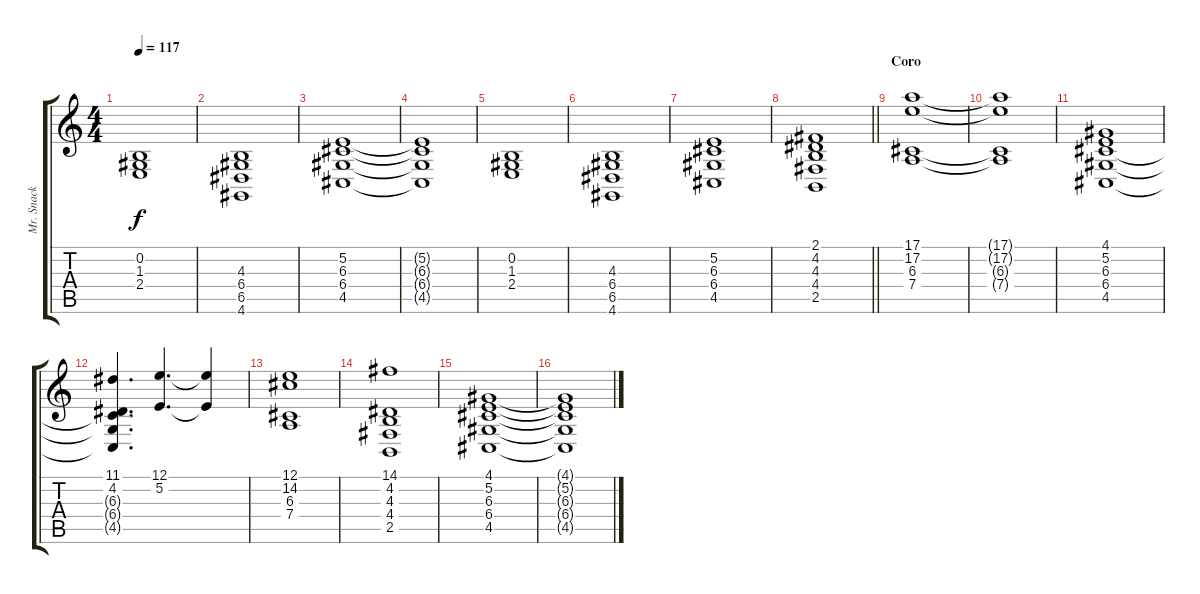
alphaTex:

\track ("Mr. Snack" "Mr. Snack") {instrument pad8sweep}
\staff {score tabs}
\tuning (E4 B3 G3 D3 A2 E2) {hide}
\ts (4 4)
\tempo 117
\clef g2
\ks c
(0.2 1.3 2.4).1{dy f} |
(4.3 6.4 6.5 4.6).1 |
(5.2 6.3 6.4 4.5).1 |
(5.2{t} 6.3{t} 6.4{t} 4.5{t}).1 |
(0.2 1.3 2.4).1 |
(4.3 6.4 6.5 4.6).1 |
(5.2 6.3 6.4 4.5).1 |
\barLineRight lightlight
(2.1 4.2 4.3 4.4 2.5).1 |
\section ("" "Coro")
(17.1 17.2 6.3 7.4).1 |
(17.1{t} 17.2{t} 6.3{t} 7.4{t}).1 |
(4.1 5.2 6.3 6.4 4.5).1 |
(11.1 4.2 6.3{t} 6.4{t} 4.5{t}).4{d} (12.1 5.2).4{d} (12.1{t} 5.2{t}).4 |
(12.1 14.2 6.3 7.4).1 |
(14.1 4.2 4.3 4.4 2.5).1 |
(4.1 5.2 6.3 6.4 4.5).1 |
(4.1{t} 5.2{t} 6.3{t} 6.4{t} 4.5{t}).1
